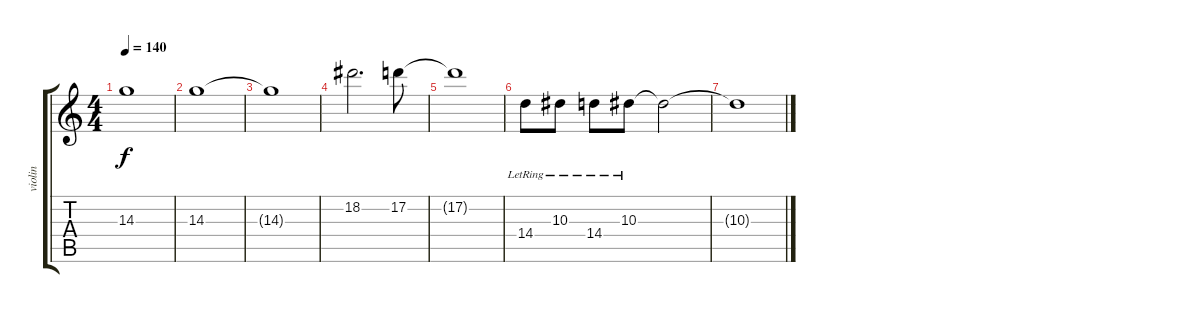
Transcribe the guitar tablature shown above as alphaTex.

\track ("violin" "violin") {instrument electricguitarclean}
\staff {score tabs}
\tuning (D4 A3 F3 C3 G2 C2) {hide}
\ts (4 4)
\tempo 140
\clef g2
\ks c
14.3{t}.1{dy f} |
14.3.1 |
14.3{t}.1 |
18.2.2{d} 17.2.8 |
17.2{t}.1 |
14.4{lr}.8 10.3{lr}.8 14.4{lr}.8 10.3{lr}.8 10.3{t}.2 |
10.3{t}.1
